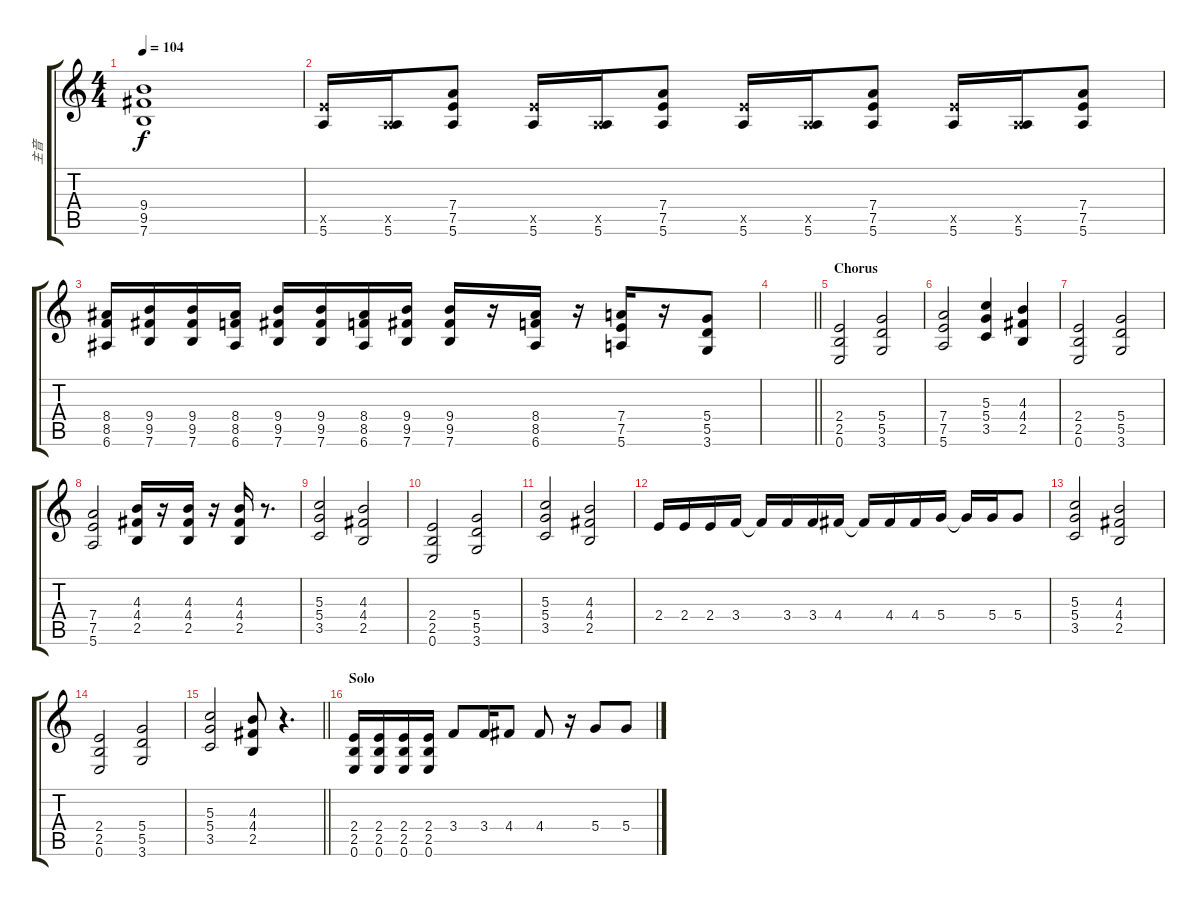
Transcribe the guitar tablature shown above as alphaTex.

\track ("主音" "主音") {instrument overdrivenguitar}
\staff {score tabs}
\tuning (E4 B3 G3 D3 A2 E2) {hide}
\ts (4 4)
\tempo 104
\clef g2
\ks c
(9.4 9.5 7.6).1{dy f} |
(7.5{x} 5.6).16 (0.5{x} 5.6).16 (7.4 7.5 5.6).8 (7.5{x} 5.6).16 (0.5{x} 5.6).16 (7.4 7.5 5.6).8 (7.5{x} 5.6).16 (0.5{x} 5.6).16 (7.4 7.5 5.6).8 (7.5{x} 5.6).16 (0.5{x} 5.6).16 (7.4 7.5 5.6).8 |
(8.4 8.5 6.6).16 (9.4 9.5 7.6).16 (9.4 9.5 7.6).16 (8.4 8.5 6.6).16 (9.4 9.5 7.6).16 (9.4 9.5 7.6).16 (8.4 8.5 6.6).16 (9.4 9.5 7.6).16 (9.4 9.5 7.6).16 r.16 (8.4 8.5 6.6).16 r.16 (7.4 7.5 5.6).16 r.16 (5.4 5.5 3.6).8 |
\barLineRight lightlight
|
\section ("" "Chorus")
(2.4 2.5 0.6).2 (5.4 5.5 3.6).2 |
(7.4 7.5 5.6).2 (5.3 5.4 3.5).4 (4.3 4.4 2.5).4 |
(2.4 2.5 0.6).2 (5.4 5.5 3.6).2 |
(7.4 7.5 5.6).2 (4.3 4.4 2.5).16 r.16 (4.3 4.4 2.5).16 r.16 (4.3 4.4 2.5).16 r.8{d} |
(5.3 5.4 3.5).2 (4.3 4.4 2.5).2 |
(2.4 2.5 0.6).2 (5.4 5.5 3.6).2 |
(5.3 5.4 3.5).2 (4.3 4.4 2.5).2 |
2.4.16 2.4.16 2.4.16 3.4.16 3.4{t}.16 3.4.16 3.4.16 4.4.16 4.4{t}.16 4.4.16 4.4.16 5.4.16 5.4{t}.16 5.4.16 5.4.8 |
(5.3 5.4 3.5).2 (4.3 4.4 2.5).2 |
(2.4 2.5 0.6).2 (5.4 5.5 3.6).2 |
\barLineRight lightlight
(5.3 5.4 3.5).2 (4.3 4.4 2.5).8 r.4{d} |
\section ("" "Solo")
(2.4 2.5 0.6).16 (2.4 2.5 0.6).16 (2.4 2.5 0.6).16 (2.4 2.5 0.6).16 3.4.8 3.4.16 4.4.8 4.4.8 r.16 5.4.8 5.4.8
